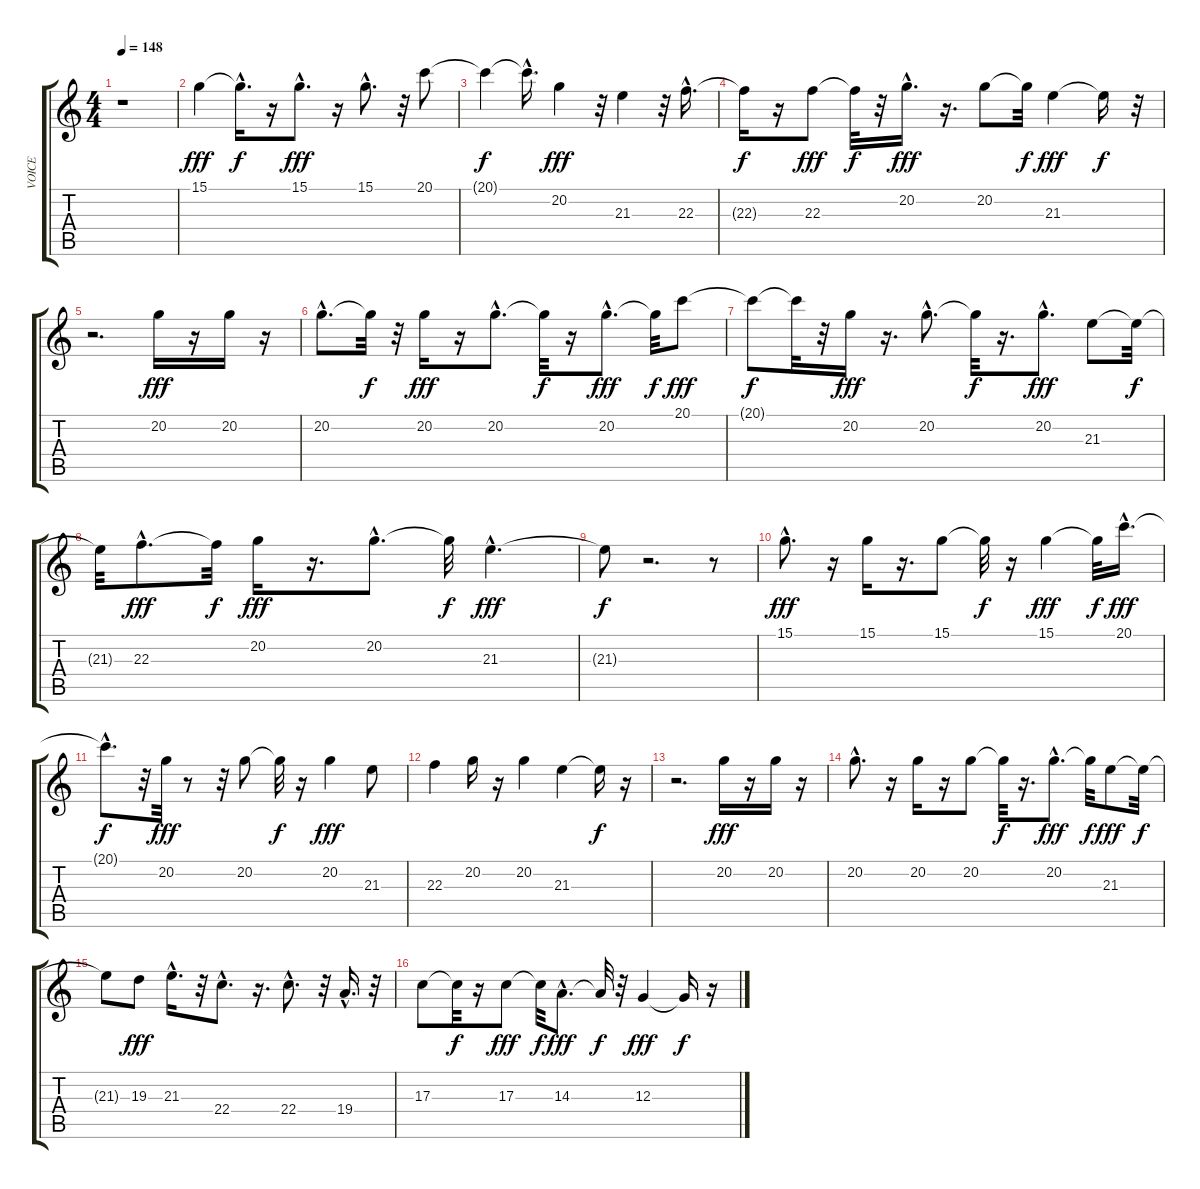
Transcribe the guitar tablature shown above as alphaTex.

\track ("VOICE" "VOICE") {instrument synthbrass1}
\staff {score tabs}
\tuning (E4 B3 G3 D3 A2 E2) {hide}
\ts (4 4)
\tempo 148
\clef g2
\ks c
r.1{dy fff} |
15.1.4 15.1{hac t}.16{d dy f} r.16 15.1{hac}.8{d dy fff} r.16 15.1{hac}.8{d} r.32 20.1.8 |
20.1{t}.4{dy f} 20.1{hac t}.16{d} 20.2.4{dy fff} r.32 21.3.4 r.32 22.3{hac}.16{d} |
22.3{t}.16{dy f} r.16 22.3.8{dy fff} 22.3{t}.32{dy f} r.32 20.2{hac}.16{d dy fff} r.16{d} 20.2.8 20.2{t}.32{dy f} 21.3.4{dy fff} 21.3{t}.16{dy f} r.32 |
r.2{d} 20.2.16{dy fff} r.16 20.2.16 r.16 |
20.2{hac}.8{d} 20.2{t}.32{dy f} r.32 20.2.16{dy fff} r.16 20.2{hac}.8{d} 20.2{t}.32{dy f} r.16 20.2{hac}.8{d dy fff} 20.2{t}.32{dy f} 20.1.8{dy fff} |
20.1{t}.8{dy f} 20.1{t}.32 r.32 20.2.16{dy fff} r.16{d} 20.2{hac}.8{d} 20.2{t}.32{dy f} r.16{d} 20.2{hac}.8{d dy fff} 21.3.8 21.3{t}.32{dy f} |
21.3{t}.32 22.3{hac}.8{d dy fff} 22.3{t}.32{dy f} 20.2.16{dy fff} r.16{d} 20.2{hac}.8{d} 20.2{t}.32{dy f} 21.3{hac}.4{d dy fff} |
21.3{t}.8{dy f} r.2{d} r.8 |
15.1{hac}.8{d dy fff} r.16 15.1.16 r.16{d} 15.1.8 15.1{t}.32{dy f} r.16 15.1.4{dy fff} 15.1{t}.32{dy f} 20.1{hac}.16{d dy fff} |
20.1{hac t}.8{d dy f} r.32 20.2.32{dy fff} r.8 r.32 20.2.8 20.2{t}.32{dy f} r.16 20.2.4{dy fff} 21.3.8 |
22.3.4 20.2.16 r.16 20.2.4 21.3.4 21.3{t}.16{dy f} r.16 |
r.2{d} 20.2.16{dy fff} r.16 20.2.16 r.16 |
20.2{hac}.8{d} r.16 20.2.16 r.16 20.2.8 20.2{t}.32{dy f} r.16{d} 20.2{hac}.8{d dy fff} 20.2{t}.32{dy f} 21.3.8{dy fff} 21.3{t}.32{dy f} |
21.3{t}.8 19.3.8{dy fff} 21.3{hac}.16{d} r.32 22.4{hac}.8{d} r.16{d} 22.4{hac}.8{d} r.32 19.4{hac}.16{d} r.32 |
17.3.8 17.3{t}.32{dy f} r.16 17.3.8{dy fff} 17.3{t}.32{dy f} 14.3{hac}.8{d dy fff} 14.3{t}.32{dy f} r.32 12.3.4{dy fff} 12.3{t}.16{dy f} r.16
